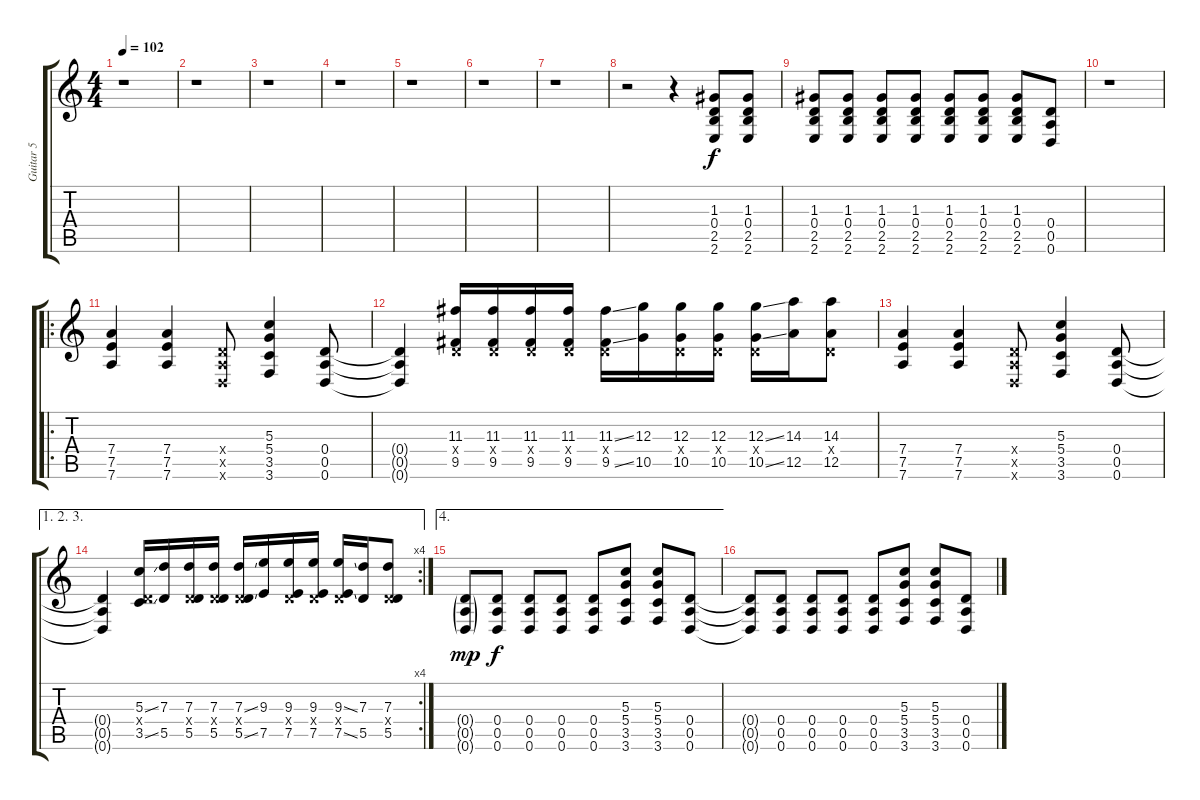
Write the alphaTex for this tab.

\track ("Guitar 5" "Guitar 5") {instrument distortionguitar}
\staff {score tabs}
\tuning (E4 B3 G3 D3 A2 D2) {hide}
\ts (4 4)
\tempo 102
\clef g2
\ks c
r.1{dy f} |
r.1 |
r.1 |
r.1 |
r.1 |
r.1 |
r.1 |
r.2 r.4 (1.3 0.4 2.5 2.6).8 (1.3 0.4 2.5 2.6).8 |
(1.3 0.4 2.5 2.6).8 (1.3 0.4 2.5 2.6).8 (1.3 0.4 2.5 2.6).8 (1.3 0.4 2.5 2.6).8 (1.3 0.4 2.5 2.6).8 (1.3 0.4 2.5 2.6).8 (1.3 0.4 2.5 2.6).8 (0.4 0.5 0.6).8 |
r.1 |
\ro
(7.4 7.5 7.6).4 (7.4 7.5 7.6).4 (0.4{x} 0.5{x} 0.6{x}).8 (5.3 5.4 3.5 3.6).4 (0.4 0.5 0.6).8 |
(0.4{t} 0.5{t} 0.6{t}).4 (11.3 0.4{x} 9.5).16 (11.3 0.4{x} 9.5).16 (11.3 0.4{x} 9.5).16 (11.3 0.4{x} 9.5).16 (11.3{ss} 0.4{x} 9.5{ss}).16 (12.3 10.5).16 (12.3 0.4{x} 10.5).16 (12.3 0.4{x} 10.5).16 (12.3{ss} 0.4{x} 10.5{ss}).16 (14.3 12.5).16 (14.3 0.4{x} 12.5).8 |
(7.4 7.5 7.6).4 (7.4 7.5 7.6).4 (0.4{x} 0.5{x} 0.6{x}).8 (5.3 5.4 3.5 3.6).4 (0.4 0.5 0.6).8 |
\ae (1 2 3)
\rc 4
(0.4{t} 0.5{t} 0.6{t}).4 (5.3{ss} 0.4{x} 3.5{ss}).16 (7.3 5.5).16 (7.3 0.4{x} 5.5).16 (7.3 0.4{x} 5.5).16 (7.3{ss} 0.4{x} 5.5{ss}).16 (9.3 7.5).16 (9.3 0.4{x} 7.5).16 (9.3 0.4{x} 7.5).16 (9.3{ss} 0.4{x} 7.5{ss}).16 (7.3 5.5).16 (7.3 0.4{x} 5.5).8 |
\ae 4
(0.4{g} 0.5{g} 0.6{g}).8{dy mp} (0.4 0.5 0.6).8{dy f} (0.4 0.5 0.6).8 (0.4 0.5 0.6).8 (0.4 0.5 0.6).8 (5.3 5.4 3.5 3.6).8 (5.3 5.4 3.5 3.6).8 (0.4 0.5 0.6).8 |
(0.4{t} 0.5{t} 0.6{t}).8 (0.4 0.5 0.6).8 (0.4 0.5 0.6).8 (0.4 0.5 0.6).8 (0.4 0.5 0.6).8 (5.3 5.4 3.5 3.6).8 (5.3 5.4 3.5 3.6).8 (0.4 0.5 0.6).8
